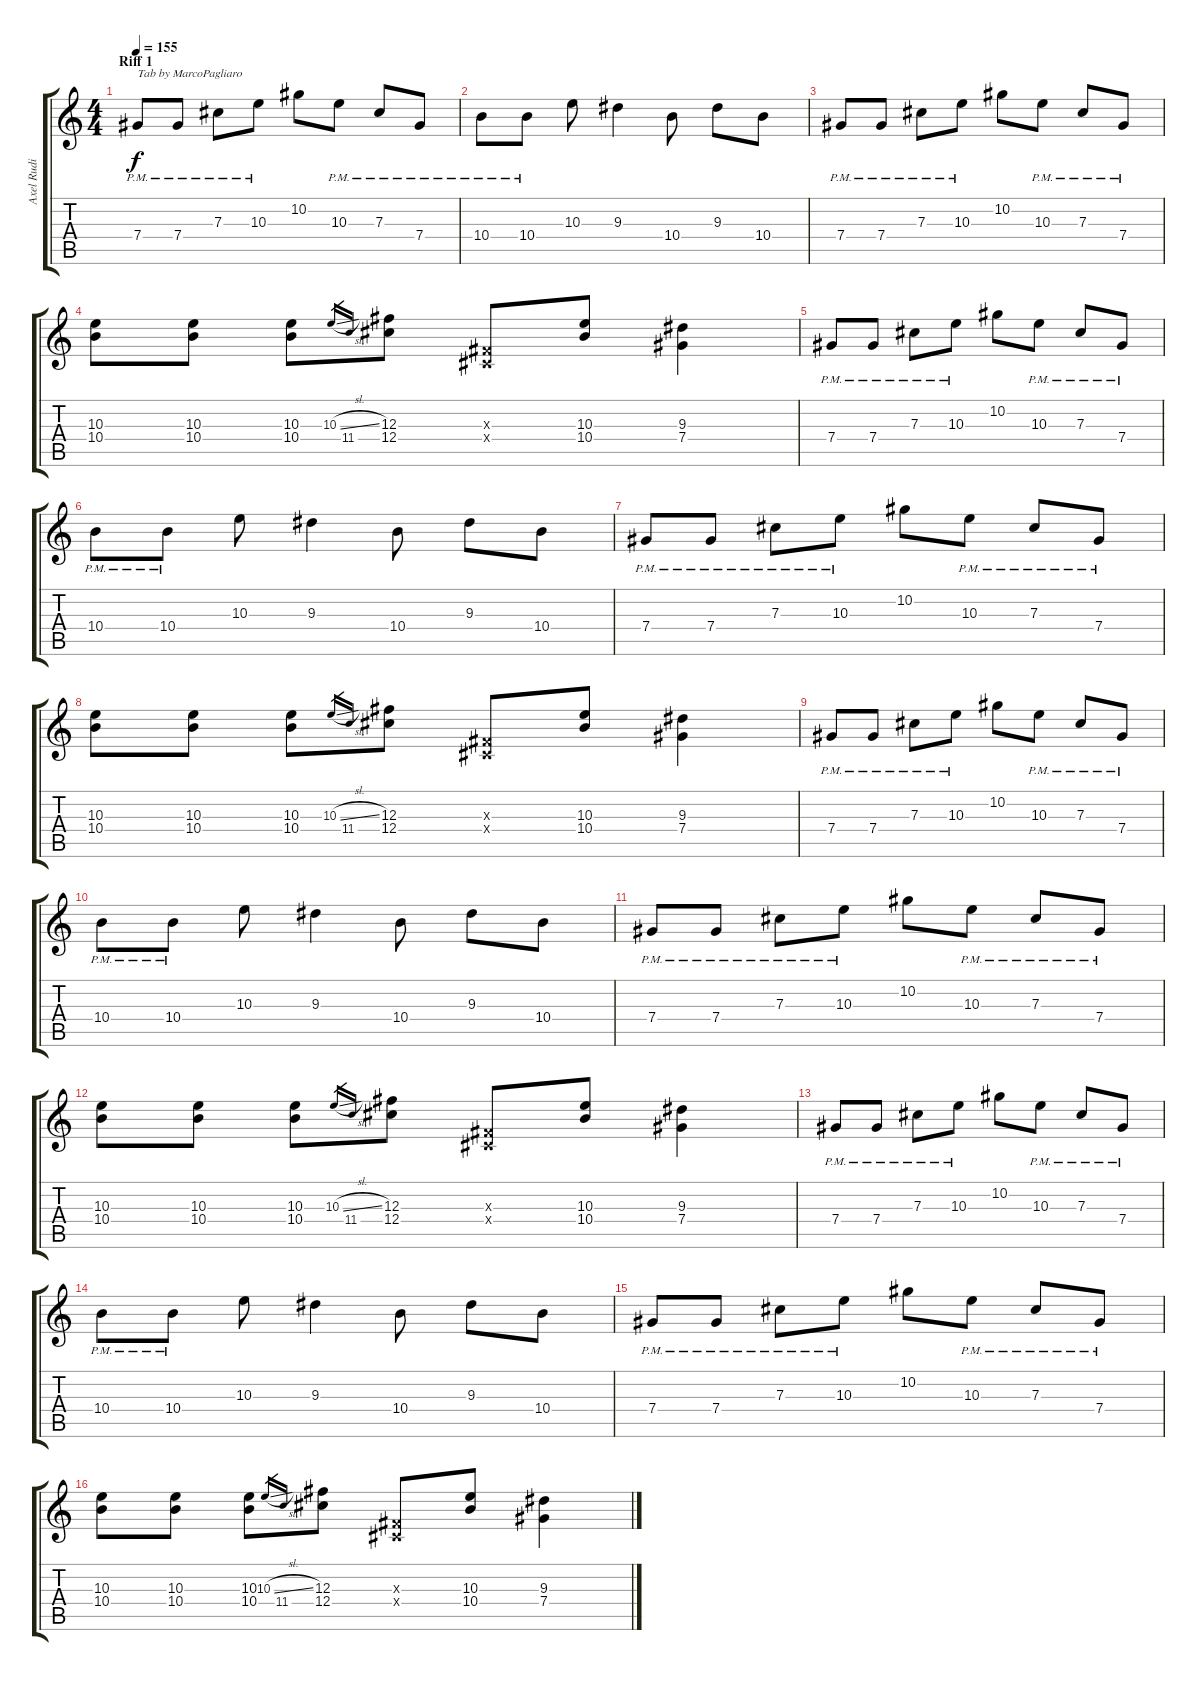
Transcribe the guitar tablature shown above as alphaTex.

\track ("Axel Rudi Pell - Chitarra 1" "Axel Rudi ") {instrument distortionguitar}
\staff {score tabs}
\tuning (Eb4 Bb3 Gb3 Db3 Ab2 Eb2) {hide}
\ts (4 4)
\section ("" "Riff 1")
\tempo 155
\clef g2
\ks c
7.4{pm}.8{txt "Tab by MarcoPagliaro" dy f instrument distortionguitar} 7.4{pm}.8 7.3{pm}.8 10.3{pm}.8 10.2.8 10.3{pm}.8 7.3{pm}.8 7.4{pm}.8 |
10.4{pm}.8 10.4{pm}.8 10.3.8 9.3.4 10.4.8 9.3.8 10.4.8 |
7.4{pm}.8 7.4{pm}.8 7.3{pm}.8 10.3{pm}.8 10.2.8 10.3{pm}.8 7.3{pm}.8 7.4{pm}.8 |
(10.3 10.4).8 (10.3 10.4).8 (10.3 10.4).8 10.3{sl}.16{gr} 11.4.16{gr} (12.3 12.4).8 (0.3{x} 0.4{x}).8 (10.3 10.4).8 (9.3 7.4).4 |
7.4{pm}.8 7.4{pm}.8 7.3{pm}.8 10.3{pm}.8 10.2.8 10.3{pm}.8 7.3{pm}.8 7.4{pm}.8 |
10.4{pm}.8 10.4{pm}.8 10.3.8 9.3.4 10.4.8 9.3.8 10.4.8 |
7.4{pm}.8 7.4{pm}.8 7.3{pm}.8 10.3{pm}.8 10.2.8 10.3{pm}.8 7.3{pm}.8 7.4{pm}.8 |
(10.3 10.4).8 (10.3 10.4).8 (10.3 10.4).8 10.3{sl}.16{gr} 11.4.16{gr} (12.3 12.4).8 (0.3{x} 0.4{x}).8 (10.3 10.4).8 (9.3 7.4).4 |
7.4{pm}.8 7.4{pm}.8 7.3{pm}.8 10.3{pm}.8 10.2.8 10.3{pm}.8 7.3{pm}.8 7.4{pm}.8 |
10.4{pm}.8 10.4{pm}.8 10.3.8 9.3.4 10.4.8 9.3.8 10.4.8 |
7.4{pm}.8 7.4{pm}.8 7.3{pm}.8 10.3{pm}.8 10.2.8 10.3{pm}.8 7.3{pm}.8 7.4{pm}.8 |
(10.3 10.4).8 (10.3 10.4).8 (10.3 10.4).8 10.3{sl}.16{gr} 11.4.16{gr} (12.3 12.4).8 (0.3{x} 0.4{x}).8 (10.3 10.4).8 (9.3 7.4).4 |
7.4{pm}.8 7.4{pm}.8 7.3{pm}.8 10.3{pm}.8 10.2.8 10.3{pm}.8 7.3{pm}.8 7.4{pm}.8 |
10.4{pm}.8 10.4{pm}.8 10.3.8 9.3.4 10.4.8 9.3.8 10.4.8 |
7.4{pm}.8 7.4{pm}.8 7.3{pm}.8 10.3{pm}.8 10.2.8 10.3{pm}.8 7.3{pm}.8 7.4{pm}.8 |
(10.3 10.4).8 (10.3 10.4).8 (10.3 10.4).8 10.3{sl}.16{gr} 11.4.16{gr} (12.3 12.4).8 (0.3{x} 0.4{x}).8 (10.3 10.4).8 (9.3 7.4).4
